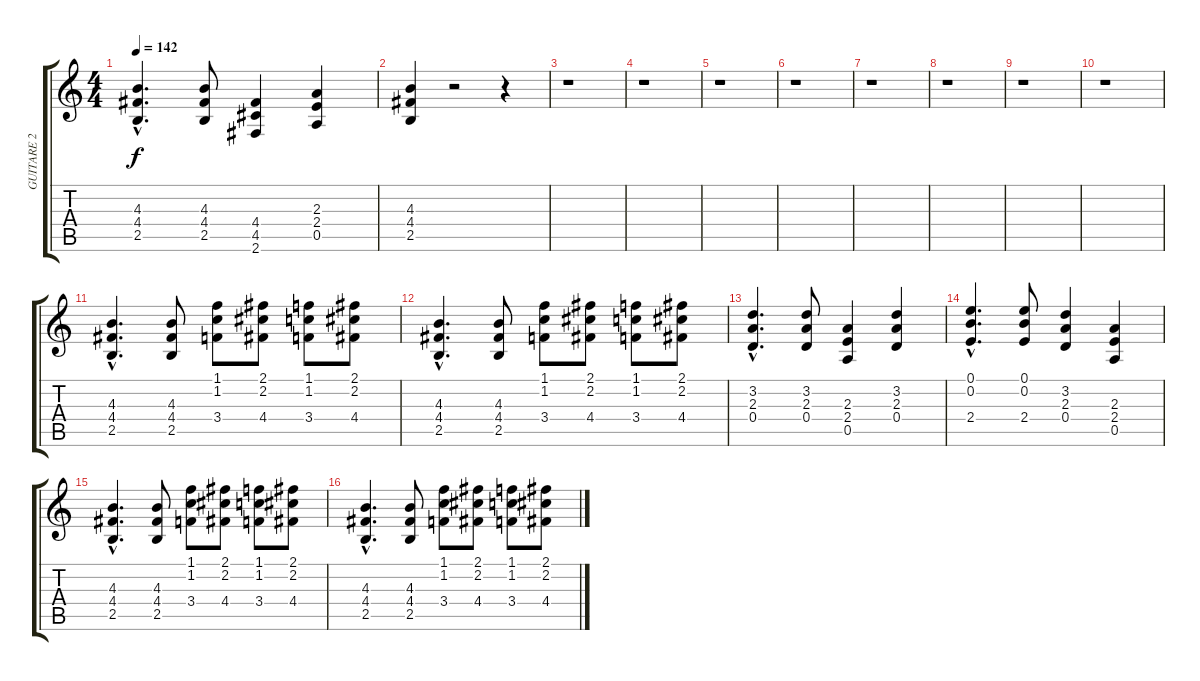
\track ("GUITARE 2" "GUITARE 2") {instrument distortionguitar}
\staff {score tabs}
\tuning (E4 B3 G3 D3 A2 E2) {hide}
\ts (4 4)
\tempo 142
\clef g2
\ks c
(4.3{hac} 4.4{hac} 2.5{hac}).4{d dy f} (4.3 4.4 2.5).8 (4.4 4.5 2.6).4 (2.3 2.4 0.5).4 |
(4.3 4.4 2.5).4 r.2 r.4 |
r.1 |
r.1 |
r.1 |
r.1 |
r.1 |
r.1 |
r.1 |
r.1 |
(4.3{hac} 4.4{hac} 2.5{hac}).4{d} (4.3 4.4 2.5).8 (1.1 1.2 3.4).8 (2.1 2.2 4.4).8 (1.1 1.2 3.4).8 (2.1 2.2 4.4).8 |
(4.3{hac} 4.4{hac} 2.5{hac}).4{d} (4.3 4.4 2.5).8 (1.1 1.2 3.4).8 (2.1 2.2 4.4).8 (1.1 1.2 3.4).8 (2.1 2.2 4.4).8 |
(3.2{hac} 2.3{hac} 0.4{hac}).4{d} (3.2 2.3 0.4).8 (2.3 2.4 0.5).4 (3.2 2.3 0.4).4 |
(0.1{hac} 0.2{hac} 2.4{hac}).4{d} (0.1 0.2 2.4).8 (3.2 2.3 0.4).4 (2.3 2.4 0.5).4 |
(4.3{hac} 4.4{hac} 2.5{hac}).4{d} (4.3 4.4 2.5).8 (1.1 1.2 3.4).8 (2.1 2.2 4.4).8 (1.1 1.2 3.4).8 (2.1 2.2 4.4).8 |
(4.3{hac} 4.4{hac} 2.5{hac}).4{d} (4.3 4.4 2.5).8 (1.1 1.2 3.4).8 (2.1 2.2 4.4).8 (1.1 1.2 3.4).8 (2.1 2.2 4.4).8
